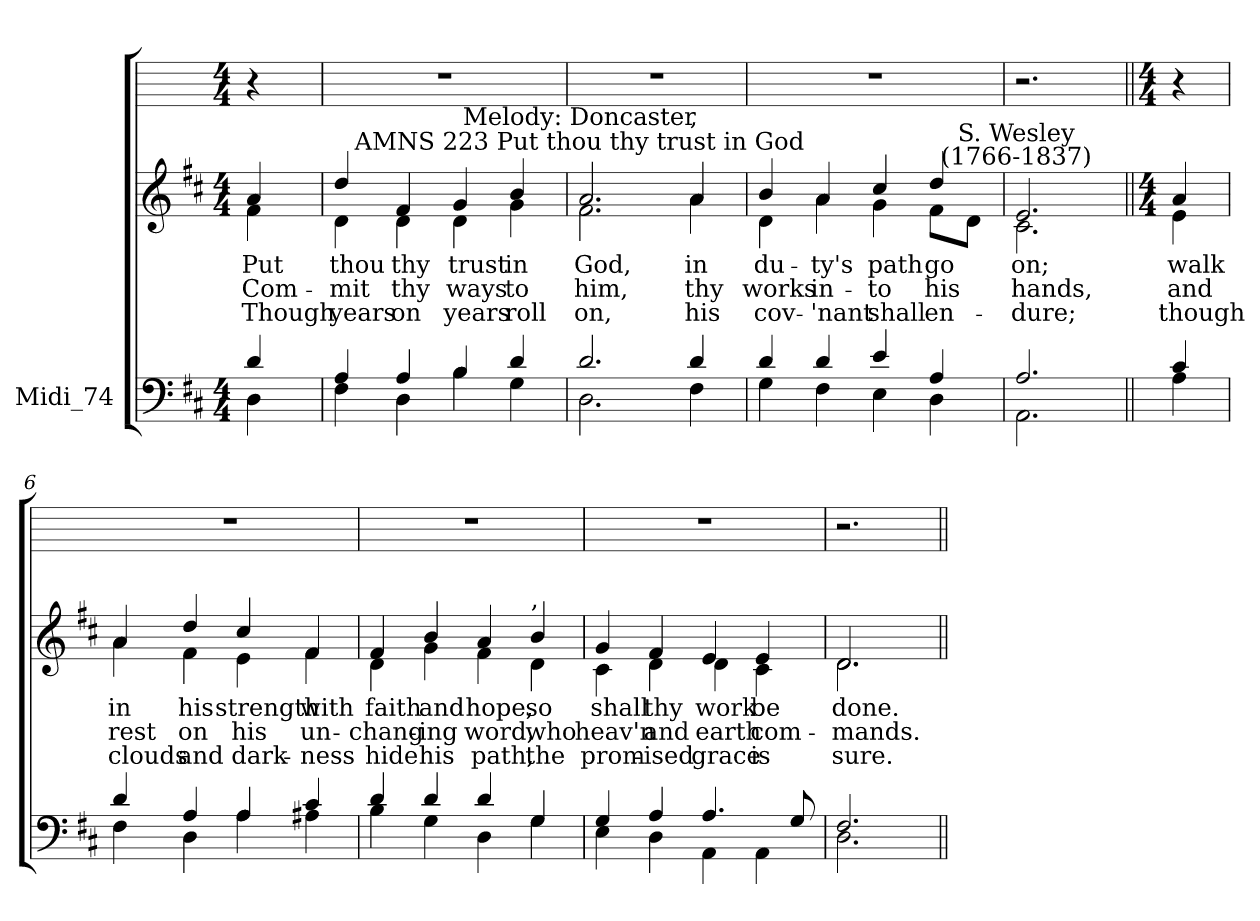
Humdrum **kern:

**kern	**kern	**text	**text	**text	**kern
*part3	*part2	*part2	*part2	*part2	*part1
*staff3	*staff2	*staff2	*staff2	*staff2	*staff1
*I"Midi_74	*	*	*	*	*
*clefF4	*clefG2	*	*	*	*
*k[f#c#]	*k[f#c#]	*	*	*	*
*D:	*D:	*	*	*	*
*M4/4	*M4/4	*	*	*	*M4/4
=	=	=	=	=	=
*^	*	*	*	*	*
!	!	!LO:TX:a:cj:t=P. Gerhardt (1607-1676)\ntr. John Wesley (1703-1791) and others	!	!	!	!
!	!	!	!LO:LY:b	!LO:LY:b	!LO:LY:b	!
*	*	*^	*	*	*	*
4d/	4D\	4a/	4f#\	Put	Com-	-Though	4r
=1	=1	=1	=1	=1	=1	=1	=1
!	!	!	!	!LO:LY:b	!LO:LY:b	!LO:LY:b	!
4A/	4F#\	4dd/	4d\	thou	mit	years	1r
!	!	!	!	!LO:LY:b	!LO:LY:b	!LO:LY:b	!
4A/	4D\	4f#/	4d\	thy	thy	on	.
!	!	!	!	!LO:LY:b	!LO:LY:b	!LO:LY:b	!
4B/	4B\	4g/	4d\	trust	ways	years	.
!	!	!	!	!LO:LY:b	!LO:LY:b	!LO:LY:b	!
4d/	4G\	4b/	4g\	in	to	roll	.
=2	=2	=2	=2	=2	=2	=2	=2
!	!	!LO:TX:a:cj:t=AMNS 223 Put thou thy trust in God	!	!	!	!	!
!	!	!LO:TX:a:cj:t=Melody&colon; Doncaster	!	!	!	!	!
!	!	!	!	!LO:LY:b	!LO:LY:b	!LO:LY:b	!
2.d/	2.D\	2.a/	2.f#\	God,	him,	on,	1r
!	!	!LO:TX:a:t=,	!	!	!	!	!
!	!	!	!	!LO:LY:b	!LO:LY:b	!LO:LY:b	!
4d/	4F#\	4a/	4a\	in	thy	his	.
=3	=3	=3	=3	=3	=3	=3	=3
!	!	!	!	!LO:LY:b	!LO:LY:b	!LO:LY:b	!
4d/	4G\	4b/	4d\	du-	-works	cov-	1r
!	!	!	!	!LO:LY:b	!LO:LY:b	!LO:LY:b	!
4d/	4F#\	4a/	4a\	-ty's	in-	-'nant	.
!	!	!	!	!LO:LY:b	!LO:LY:b	!LO:LY:b	!
4e/	4E\	4cc#/	4g\	path	to	shall	.
!	!	!	!	!LO:LY:b	!LO:LY:b	!LO:LY:b	!
4A/	4D\	4dd/	8f#\L	go	his	en-	.
.	.	.	8d\J	.	.	.	.
=4	=4	=4	=4	=4	=4	=4	=4
!	!	!LO:TX:a:cj:t=S. Wesley\n(1766-1837)	!	!	!	!	!
!	!	!	!	!LO:LY:b	!LO:LY:b	!LO:LY:b	!
2.A/	2.AA\	2.e/	2.c#\	-on;	hands,	dure;	2.r
!!LO:LB:g=z
=5||	=5||	=5||	=5||	=5||	=5||	=5||	=5||
*	*	*M4/4	*	*	*	*	*M4/4
!	!	!	!	!LO:LY:b	!LO:LY:b	!LO:LY:b	!
4c#/	4A\	4a/	4e\	walk	and	though	4r
=6	=6	=6	=6	=6	=6	=6	=6
!	!	!	!	!LO:LY:b	!LO:LY:b	!LO:LY:b	!
4d/	4F#\	4a/	4a\	in	rest	clouds	1r
!	!	!	!	!LO:LY:b	!LO:LY:b	!LO:LY:b	!
4A/	4D\	4dd/	4f#\	his	on	and	.
!	!	!	!	!LO:LY:b	!LO:LY:b	!LO:LY:b	!
4A/	4A\	4cc#/	4e\	strength	his	dark-	.
!	!	!	!	!LO:LY:b	!LO:LY:b	!LO:LY:b	!
4c#/	4A#X\	4f#/	4f#\	-with	un-	-ness	.
=7	=7	=7	=7	=7	=7	=7	=7
!	!	!	!	!LO:LY:b	!LO:LY:b	!LO:LY:b	!
4d/	4B\	4f#/	4d\	faith	chang-	-hide	1r
!	!	!	!	!LO:LY:b	!LO:LY:b	!LO:LY:b	!
4d/	4G\	4b/	4g\	and	ing	his	.
!	!	!	!	!LO:LY:b	!LO:LY:b	!LO:LY:b	!
4d/	4D\	4a/	4f#\	hope,	word,	path,	.
!	!	!LO:TX:a:t=,	!	!	!	!	!
!	!	!	!	!LO:LY:b	!LO:LY:b	!LO:LY:b	!
4G/	4G\	4b/	4d\	so	who	the	.
=8	=8	=8	=8	=8	=8	=8	=8
!	!	!	!	!LO:LY:b	!LO:LY:b	!LO:LY:b	!
4G/	4E\	4g/	4c#\	shall	heav'n	prom-	1r
!	!	!	!	!LO:LY:b	!LO:LY:b	!LO:LY:b	!
4A/	4D\	4f#/	4d\	-thy	and	ised	.
!	!	!	!	!LO:LY:b	!LO:LY:b	!LO:LY:b	!
4.A/	4AA\	4e/	4d\	work	earth	grace	.
!	!	!	!	!LO:LY:b	!LO:LY:b	!LO:LY:b	!
.	4AA\	4e/	4c#\	be	com-	-is	.
8G/	.	.	.	.	.	.	.
=9	=9	=9	=9	=9	=9	=9	=9
!	!	!	!	!LO:LY:b	!LO:LY:b	!LO:LY:b	!
2.F#/	2.D\	2.d/	2.d\	done.	mands.	sure.	2.r
*v	*v	*	*	*	*	*	*
*	*v	*v	*	*	*	*
=||	=||	=||	=||	=||	=||
*-	*-	*-	*-	*-	*-
